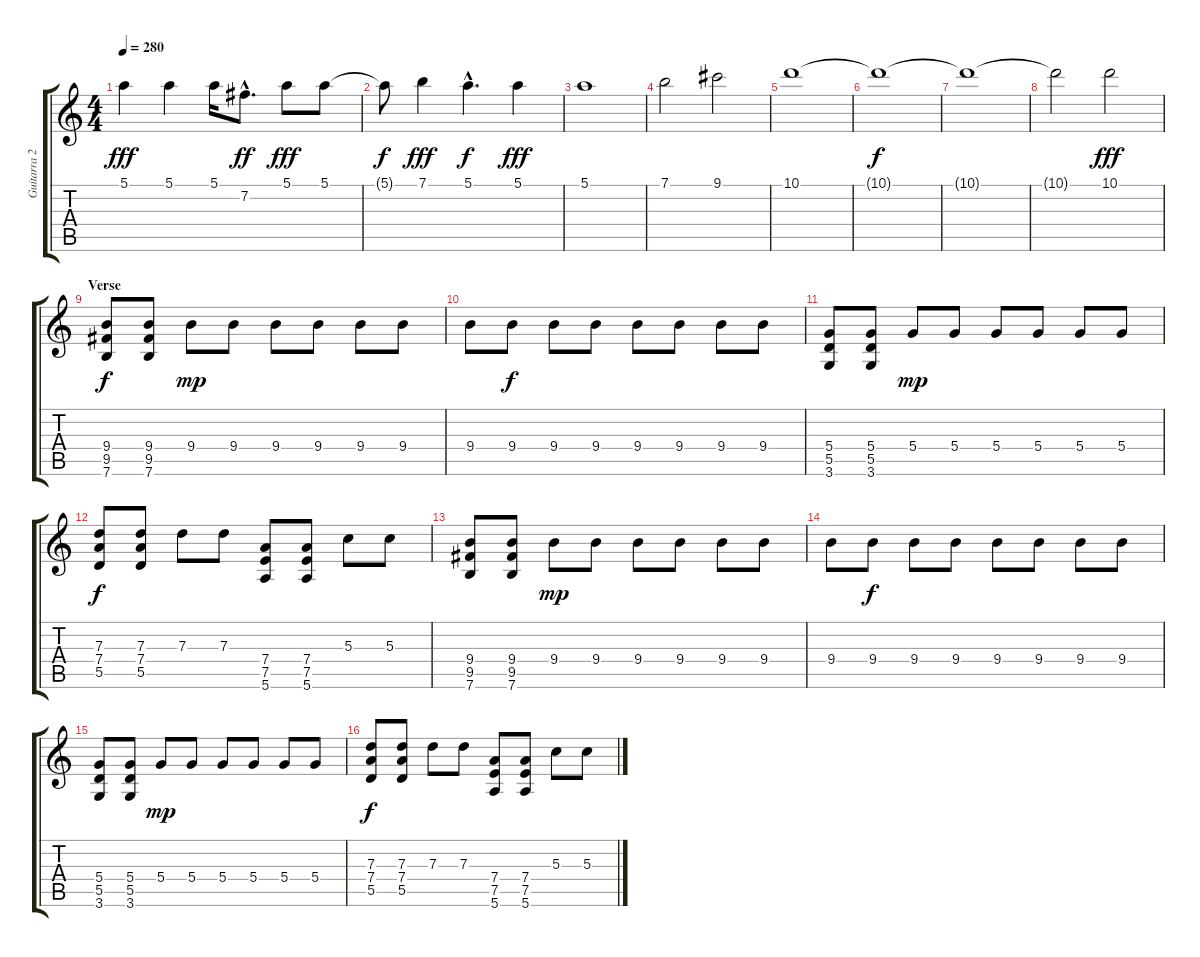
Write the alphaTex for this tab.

\track ("Guitarra 2 - Erik" "Guitarra 2") {instrument distortionguitar}
\staff {score tabs}
\tuning (E4 B3 G3 D3 A2 E2) {hide}
\ts (4 4)
\tempo 280
\clef g2
\ks c
5.1.4{dy fff} 5.1.4 5.1.16 7.2{hac}.8{d dy ff} 5.1.8{dy fff} 5.1.8 |
5.1{t}.8{dy f} 7.1.4{dy fff} 5.1{hac}.4{d dy f} 5.1.4{dy fff} |
5.1.1 |
7.1.2 9.1.2 |
10.1.1 |
10.1{t}.1{dy f} |
10.1{t}.1 |
10.1{t}.2 10.1.2{dy fff} |
\section ("" "Verse")
(9.4 9.5 7.6).8{dy f} (9.4 9.5 7.6).8 9.4.8{dy mp} 9.4.8 9.4.8 9.4.8 9.4.8 9.4.8 |
9.4.8 9.4.8{dy f} 9.4.8 9.4.8 9.4.8 9.4.8 9.4.8 9.4.8 |
(5.4 5.5 3.6).8 (5.4 5.5 3.6).8 5.4.8{dy mp} 5.4.8 5.4.8 5.4.8 5.4.8 5.4.8 |
(7.3 7.4 5.5).8{dy f} (7.3 7.4 5.5).8 7.3.8 7.3.8 (7.4 7.5 5.6).8 (7.4 7.5 5.6).8 5.3.8 5.3.8 |
(9.4 9.5 7.6).8 (9.4 9.5 7.6).8 9.4.8{dy mp} 9.4.8 9.4.8 9.4.8 9.4.8 9.4.8 |
9.4.8 9.4.8{dy f} 9.4.8 9.4.8 9.4.8 9.4.8 9.4.8 9.4.8 |
(5.4 5.5 3.6).8 (5.4 5.5 3.6).8 5.4.8{dy mp} 5.4.8 5.4.8 5.4.8 5.4.8 5.4.8 |
(7.3 7.4 5.5).8{dy f} (7.3 7.4 5.5).8 7.3.8 7.3.8 (7.4 7.5 5.6).8 (7.4 7.5 5.6).8 5.3.8 5.3.8
